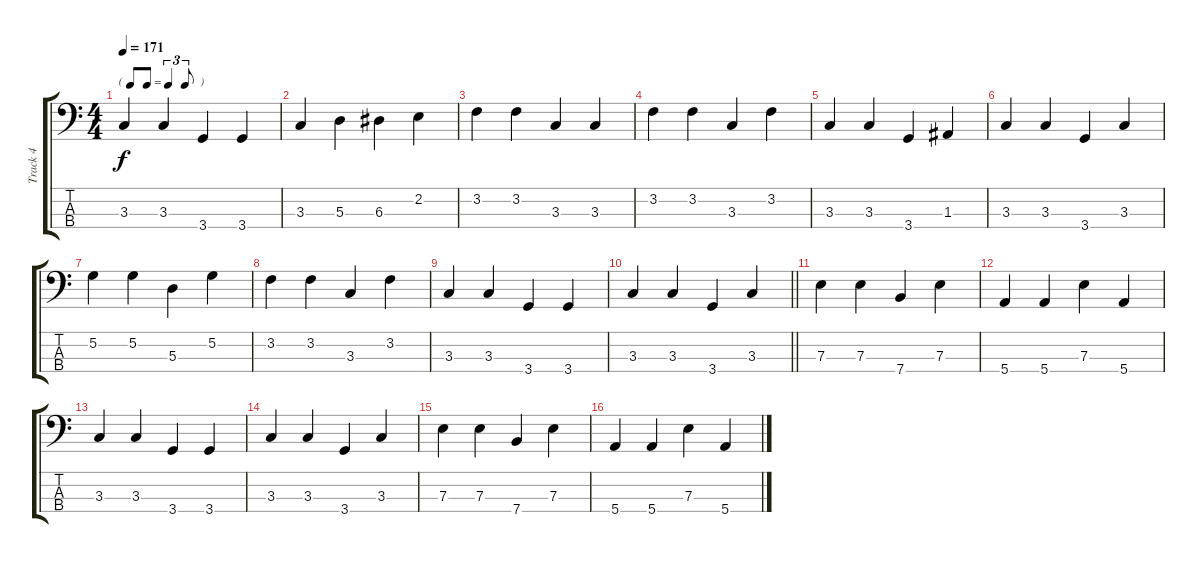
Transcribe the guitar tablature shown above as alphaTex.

\track ("Track 4" "Track 4") {instrument electricbassfinger}
\staff {score tabs}
\tuning (G2 D2 A1 E1) {hide}
\ts (4 4)
\tf triplet8th
\tempo 171
\clef f4
\ks c
3.3.4{dy f} 3.3.4 3.4.4 3.4.4 |
3.3.4 5.3.4 6.3.4 2.2.4 |
3.2.4 3.2.4 3.3.4 3.3.4 |
3.2.4 3.2.4 3.3.4 3.2.4 |
3.3.4 3.3.4 3.4.4 1.3.4 |
3.3.4 3.3.4 3.4.4 3.3.4 |
5.2.4 5.2.4 5.3.4 5.2.4 |
3.2.4 3.2.4 3.3.4 3.2.4 |
3.3.4 3.3.4 3.4.4 3.4.4 |
\barLineRight lightlight
3.3.4 3.3.4 3.4.4 3.3.4 |
7.3.4 7.3.4 7.4.4 7.3.4 |
5.4.4 5.4.4 7.3.4 5.4.4 |
3.3.4 3.3.4 3.4.4 3.4.4 |
3.3.4 3.3.4 3.4.4 3.3.4 |
7.3.4 7.3.4 7.4.4 7.3.4 |
5.4.4 5.4.4 7.3.4 5.4.4
